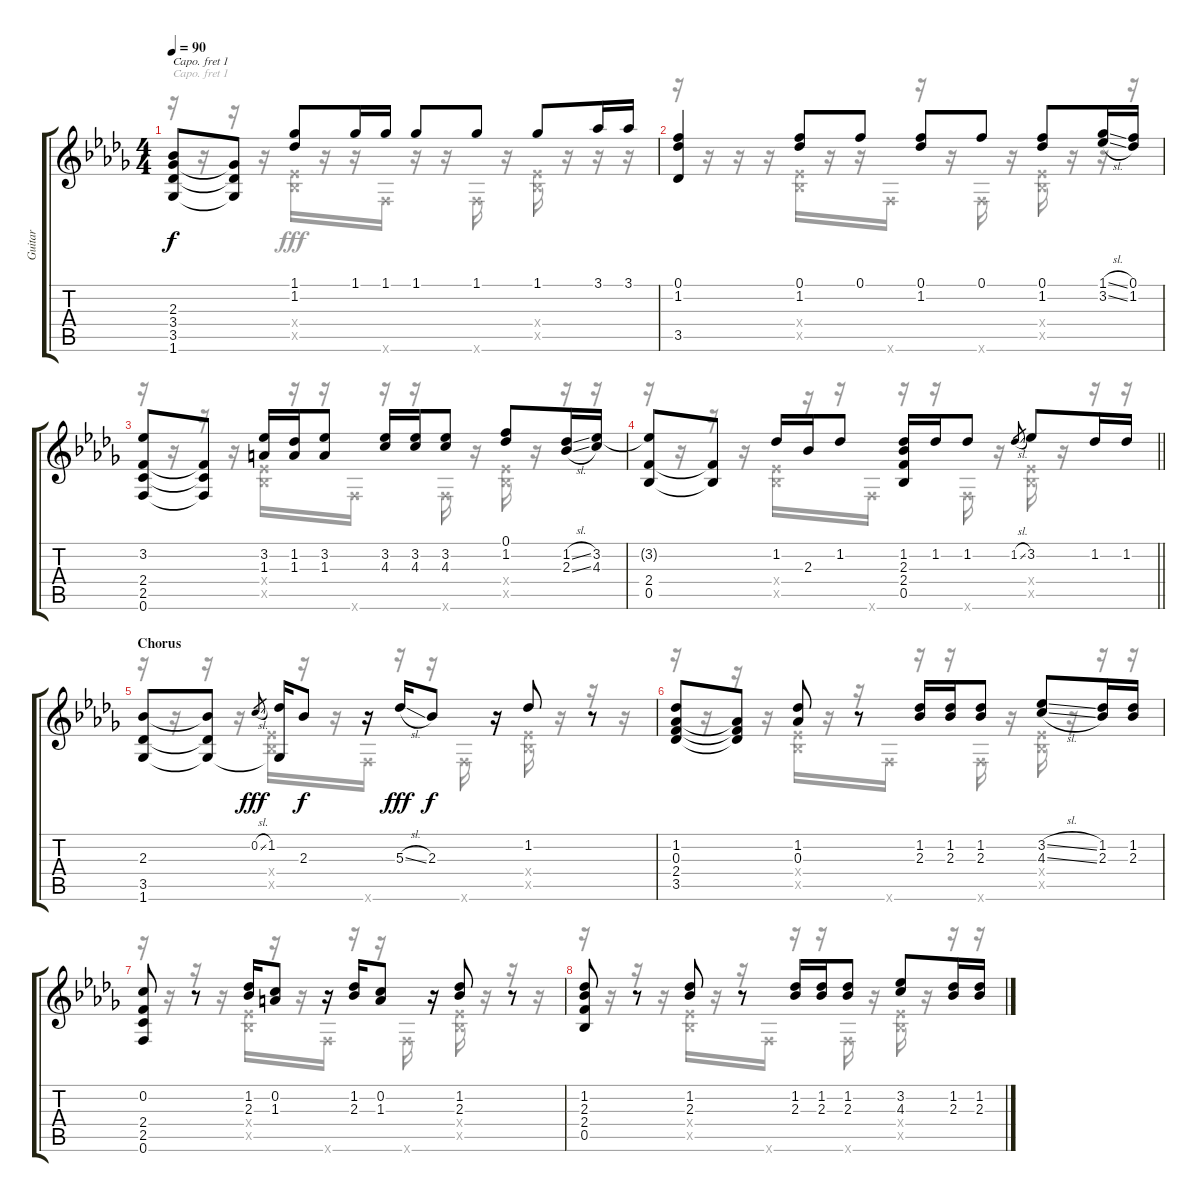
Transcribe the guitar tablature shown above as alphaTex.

\track ("Guitar" "Guitar") {instrument acousticguitarsteel}
\staff {score tabs}
\capo 1
\tuning (E4 B3 G3 D3 A2 E2) {hide}
\voice
\ts (4 4)
\tempo 90
\clef g2
\ks db
(2.3 3.4 3.5 1.6).8{dy f} (3.4{t} 3.5{t} 1.6{t}).8 (1.1 1.2).8 1.1.16 1.1.16 1.1.8 1.1.8 1.1.8 3.1.16 3.1.16 |
(0.1 1.2 3.5).4 (0.1 1.2).8 0.1.8 (0.1 1.2).8 0.1.8 (0.1 1.2).8 (1.1{sl} 3.2{sl}).16 (0.1 1.2).16 |
(3.2 2.4 2.5 0.6).8 (2.4{t} 2.5{t} 0.6{t}).8 (3.2 1.3).16 (1.2 1.3).16 (3.2 1.3).8 (3.2 4.3).16 (3.2 4.3).16 (3.2 4.3).8 (0.1 1.2).8 (1.2{sl} 2.3{sl}).16 (3.2 4.3).16 |
\barLineRight lightlight
(3.2{t} 2.4 0.5).8 (2.4{t} 0.5{t}).8 1.2.16 2.3.16 1.2.8 (1.2 2.3 2.4 0.5).16 1.2.16 1.2.8 1.2{sl}.8{gr} 3.2.8 1.2.16 1.2.16 |
\section ("" "Chorus")
(2.3 3.5 1.6).8 (2.3{t} 3.5{t} 1.6{t}).8 0.2{sl}.8{gr dy fff} (1.2 1.6{t}).16 2.3.8{dy f} r.16 5.3{sl}.16{dy fff} 2.3.8{dy f} r.16 1.2.8 r.8 |
(1.2 0.3 2.4 3.5).8 (0.3{t} 2.4{t} 3.5{t}).8 (1.2 0.3).8 r.8 (1.2 2.3).16 (1.2 2.3).16 (1.2 2.3).8 (3.2{sl} 4.3{sl}).8 (1.2 2.3).16 (1.2 2.3).16 |
(0.2 2.4 2.5 0.6).8 r.8 (1.2 2.3).16 (0.2 1.3).8 r.16 (1.2 2.3).16 (0.2 1.3).8 r.16 (1.2 2.3).8 r.8 |
(1.2 2.3 2.4 0.5).8 r.8 (1.2 2.3).8 r.8 (1.2 2.3).16 (1.2 2.3).16 (1.2 2.3).8 (3.2 4.3).8 (1.2 2.3).16 (1.2 2.3).16
\voice
\clef g2
\ottava regular
\simile none
\ks db
r.16{dy fff} r.16 r.16 r.16 (0.4{x} 0.5{x}).16 r.16 r.16 0.6{x}.16 r.16 r.16 0.6{x}.16 r.16 (0.4{x} 0.5{x}).16 r.16 r.16 r.16 |
r.16 r.16 r.16 r.16 (0.4{x} 0.5{x}).16 r.16 r.16 0.6{x}.16 r.16 r.16 0.6{x}.16 r.16 (0.4{x} 0.5{x}).16 r.16 r.16 r.16 |
r.16 r.16 r.16 r.16 (0.4{x} 0.5{x}).16 r.16 r.16 0.6{x}.16 r.16 r.16 0.6{x}.16 r.16 (0.4{x} 0.5{x}).16 r.16 r.16 r.16 |
\barLineRight lightlight
r.16 r.16 r.16 r.16 (0.4{x} 0.5{x}).16 r.16 r.16 0.6{x}.16 r.16 r.16 0.6{x}.16 r.16 (0.4{x} 0.5{x}).16 r.16 r.16 r.16 |
r.16 r.16 r.16 r.16 (0.4{x} 0.5{x}).16 r.16 r.16 0.6{x}.16 r.16 r.16 0.6{x}.16 r.16 (0.4{x} 0.5{x}).16 r.16 r.16 r.16 |
r.16 r.16 r.16 r.16 (0.4{x} 0.5{x}).16 r.16 r.16 0.6{x}.16 r.16 r.16 0.6{x}.16 r.16 (0.4{x} 0.5{x}).16 r.16 r.16 r.16 |
r.16 r.16 r.16 r.16 (0.4{x} 0.5{x}).16 r.16 r.16 0.6{x}.16 r.16 r.16 0.6{x}.16 r.16 (0.4{x} 0.5{x}).16 r.16 r.16 r.16 |
r.16 r.16 r.16 r.16 (0.4{x} 0.5{x}).16 r.16 r.16 0.6{x}.16 r.16 r.16 0.6{x}.16 r.16 (0.4{x} 0.5{x}).16 r.16 r.16 r.16
